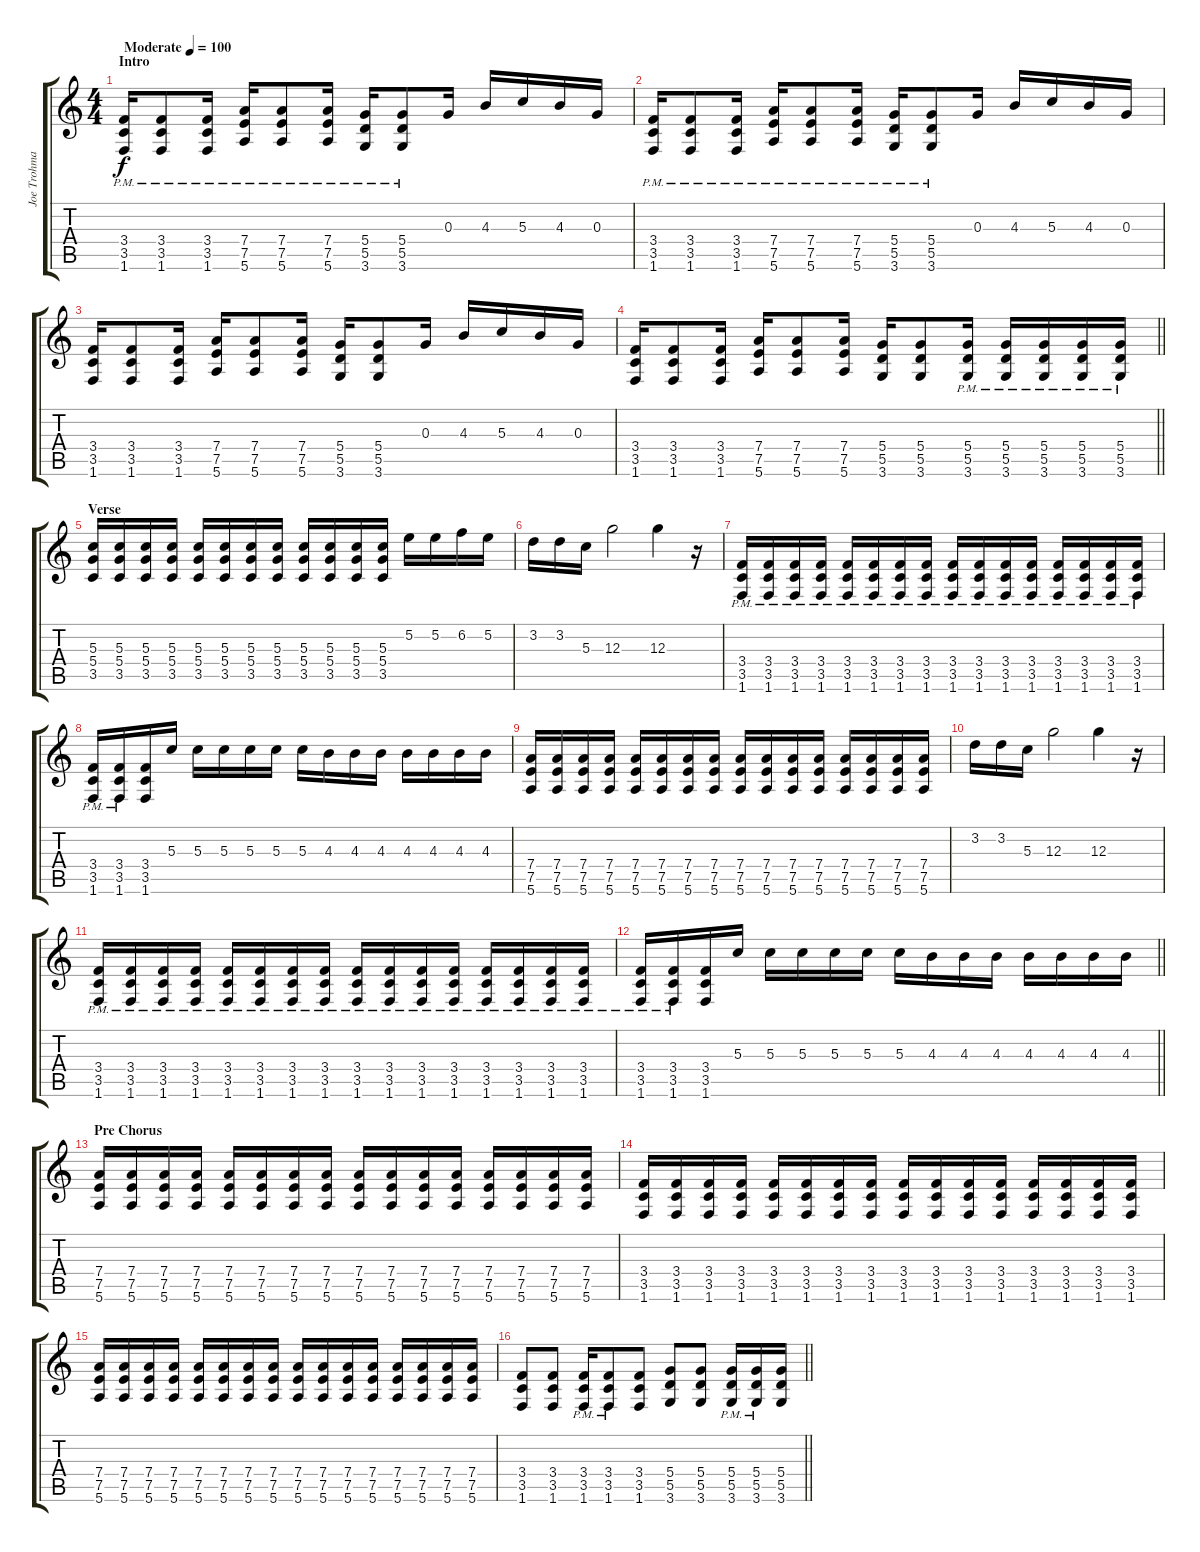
\track ("Joe Trohman" "Joe Trohma") {instrument distortionguitar}
\staff {score tabs}
\tuning (E4 B3 G3 D3 A2 E2) {hide}
\ts (4 4)
\section ("" "Intro")
\tempo (100 "Moderate")
\clef g2
\ks c
(3.4{pm} 3.5{pm} 1.6{pm}).16{dy f instrument distortionguitar} (3.4{pm} 3.5{pm} 1.6{pm}).8 (3.4{pm} 3.5{pm} 1.6{pm}).16 (7.4{pm} 7.5{pm} 5.6{pm}).16 (7.4{pm} 7.5{pm} 5.6{pm}).8 (7.4{pm} 7.5{pm} 5.6{pm}).16 (5.4{pm} 5.5{pm} 3.6{pm}).16 (5.4{pm} 5.5{pm} 3.6{pm}).8 0.3.16 4.3.16 5.3.16 4.3.16 0.3.16 |
(3.4{pm} 3.5{pm} 1.6{pm}).16 (3.4{pm} 3.5{pm} 1.6{pm}).8 (3.4{pm} 3.5{pm} 1.6{pm}).16 (7.4{pm} 7.5{pm} 5.6{pm}).16 (7.4{pm} 7.5{pm} 5.6{pm}).8 (7.4{pm} 7.5{pm} 5.6{pm}).16 (5.4{pm} 5.5{pm} 3.6{pm}).16 (5.4{pm} 5.5{pm} 3.6{pm}).8 0.3.16 4.3.16 5.3.16 4.3.16 0.3.16 |
(3.4 3.5 1.6).16 (3.4 3.5 1.6).8 (3.4 3.5 1.6).16 (7.4 7.5 5.6).16 (7.4 7.5 5.6).8 (7.4 7.5 5.6).16 (5.4 5.5 3.6).16 (5.4 5.5 3.6).8 0.3.16 4.3.16 5.3.16 4.3.16 0.3.16 |
\barLineRight lightlight
(3.4 3.5 1.6).16 (3.4 3.5 1.6).8 (3.4 3.5 1.6).16 (7.4 7.5 5.6).16 (7.4 7.5 5.6).8 (7.4 7.5 5.6).16 (5.4 5.5 3.6).16 (5.4 5.5 3.6).8 (5.4{pm} 5.5{pm} 3.6{pm}).16 (5.4{pm} 5.5{pm} 3.6{pm}).16 (5.4{pm} 5.5{pm} 3.6{pm}).16 (5.4{pm} 5.5{pm} 3.6{pm}).16 (5.4{pm} 5.5{pm} 3.6{pm}).16 |
\section ("" "Verse")
(5.3 5.4 3.5).16 (5.3 5.4 3.5).16 (5.3 5.4 3.5).16 (5.3 5.4 3.5).16 (5.3 5.4 3.5).16 (5.3 5.4 3.5).16 (5.3 5.4 3.5).16 (5.3 5.4 3.5).16 (5.3 5.4 3.5).16 (5.3 5.4 3.5).16 (5.3 5.4 3.5).16 (5.3 5.4 3.5).16 5.2.16 5.2.16 6.2.16 5.2.16 |
3.2.16 3.2.16 5.3.16 12.3.2 12.3.4 r.16 |
(3.4{pm} 3.5{pm} 1.6{pm}).16 (3.4{pm} 3.5{pm} 1.6{pm}).16 (3.4{pm} 3.5{pm} 1.6{pm}).16 (3.4{pm} 3.5{pm} 1.6{pm}).16 (3.4{pm} 3.5{pm} 1.6{pm}).16 (3.4{pm} 3.5{pm} 1.6{pm}).16 (3.4{pm} 3.5{pm} 1.6{pm}).16 (3.4{pm} 3.5{pm} 1.6{pm}).16 (3.4{pm} 3.5{pm} 1.6{pm}).16 (3.4{pm} 3.5{pm} 1.6{pm}).16 (3.4{pm} 3.5{pm} 1.6{pm}).16 (3.4{pm} 3.5{pm} 1.6{pm}).16 (3.4{pm} 3.5{pm} 1.6{pm}).16 (3.4{pm} 3.5{pm} 1.6{pm}).16 (3.4{pm} 3.5{pm} 1.6{pm}).16 (3.4{pm} 3.5{pm} 1.6{pm}).16 |
(3.4{pm} 3.5{pm} 1.6{pm}).16 (3.4{pm} 3.5{pm} 1.6{pm}).16 (3.4 3.5 1.6).16 5.3.16 5.3.16 5.3.16 5.3.16 5.3.16 5.3.16 4.3.16 4.3.16 4.3.16 4.3.16 4.3.16 4.3.16 4.3.16 |
(7.4 7.5 5.6).16 (7.4 7.5 5.6).16 (7.4 7.5 5.6).16 (7.4 7.5 5.6).16 (7.4 7.5 5.6).16 (7.4 7.5 5.6).16 (7.4 7.5 5.6).16 (7.4 7.5 5.6).16 (7.4 7.5 5.6).16 (7.4 7.5 5.6).16 (7.4 7.5 5.6).16 (7.4 7.5 5.6).16 (7.4 7.5 5.6).16 (7.4 7.5 5.6).16 (7.4 7.5 5.6).16 (7.4 7.5 5.6).16 |
3.2.16 3.2.16 5.3.16 12.3.2 12.3.4 r.16 |
(3.4{pm} 3.5{pm} 1.6{pm}).16 (3.4{pm} 3.5{pm} 1.6{pm}).16 (3.4{pm} 3.5{pm} 1.6{pm}).16 (3.4{pm} 3.5{pm} 1.6{pm}).16 (3.4{pm} 3.5{pm} 1.6{pm}).16 (3.4{pm} 3.5{pm} 1.6{pm}).16 (3.4{pm} 3.5{pm} 1.6{pm}).16 (3.4{pm} 3.5{pm} 1.6{pm}).16 (3.4{pm} 3.5{pm} 1.6{pm}).16 (3.4{pm} 3.5{pm} 1.6{pm}).16 (3.4{pm} 3.5{pm} 1.6{pm}).16 (3.4{pm} 3.5{pm} 1.6{pm}).16 (3.4{pm} 3.5{pm} 1.6{pm}).16 (3.4{pm} 3.5{pm} 1.6{pm}).16 (3.4{pm} 3.5{pm} 1.6{pm}).16 (3.4{pm} 3.5{pm} 1.6{pm}).16 |
\barLineRight lightlight
(3.4{pm} 3.5{pm} 1.6{pm}).16 (3.4{pm} 3.5{pm} 1.6{pm}).16 (3.4 3.5 1.6).16 5.3.16 5.3.16 5.3.16 5.3.16 5.3.16 5.3.16 4.3.16 4.3.16 4.3.16 4.3.16 4.3.16 4.3.16 4.3.16 |
\section ("" "Pre Chorus")
(7.4 7.5 5.6).16 (7.4 7.5 5.6).16 (7.4 7.5 5.6).16 (7.4 7.5 5.6).16 (7.4 7.5 5.6).16 (7.4 7.5 5.6).16 (7.4 7.5 5.6).16 (7.4 7.5 5.6).16 (7.4 7.5 5.6).16 (7.4 7.5 5.6).16 (7.4 7.5 5.6).16 (7.4 7.5 5.6).16 (7.4 7.5 5.6).16 (7.4 7.5 5.6).16 (7.4 7.5 5.6).16 (7.4 7.5 5.6).16 |
(3.4 3.5 1.6).16 (3.4 3.5 1.6).16 (3.4 3.5 1.6).16 (3.4 3.5 1.6).16 (3.4 3.5 1.6).16 (3.4 3.5 1.6).16 (3.4 3.5 1.6).16 (3.4 3.5 1.6).16 (3.4 3.5 1.6).16 (3.4 3.5 1.6).16 (3.4 3.5 1.6).16 (3.4 3.5 1.6).16 (3.4 3.5 1.6).16 (3.4 3.5 1.6).16 (3.4 3.5 1.6).16 (3.4 3.5 1.6).16 |
(7.4 7.5 5.6).16 (7.4 7.5 5.6).16 (7.4 7.5 5.6).16 (7.4 7.5 5.6).16 (7.4 7.5 5.6).16 (7.4 7.5 5.6).16 (7.4 7.5 5.6).16 (7.4 7.5 5.6).16 (7.4 7.5 5.6).16 (7.4 7.5 5.6).16 (7.4 7.5 5.6).16 (7.4 7.5 5.6).16 (7.4 7.5 5.6).16 (7.4 7.5 5.6).16 (7.4 7.5 5.6).16 (7.4 7.5 5.6).16 |
\barLineRight lightlight
(3.4 3.5 1.6).8 (3.4 3.5 1.6).8 (3.4{pm} 3.5{pm} 1.6{pm}).16 (3.4{pm} 3.5{pm} 1.6{pm}).8 (3.4 3.5 1.6).8 (5.4 5.5 3.6).8 (5.4 5.5 3.6).8 (5.4{pm} 5.5{pm} 3.6{pm}).16 (5.4{pm} 5.5{pm} 3.6{pm}).16 (5.4 5.5 3.6).16
